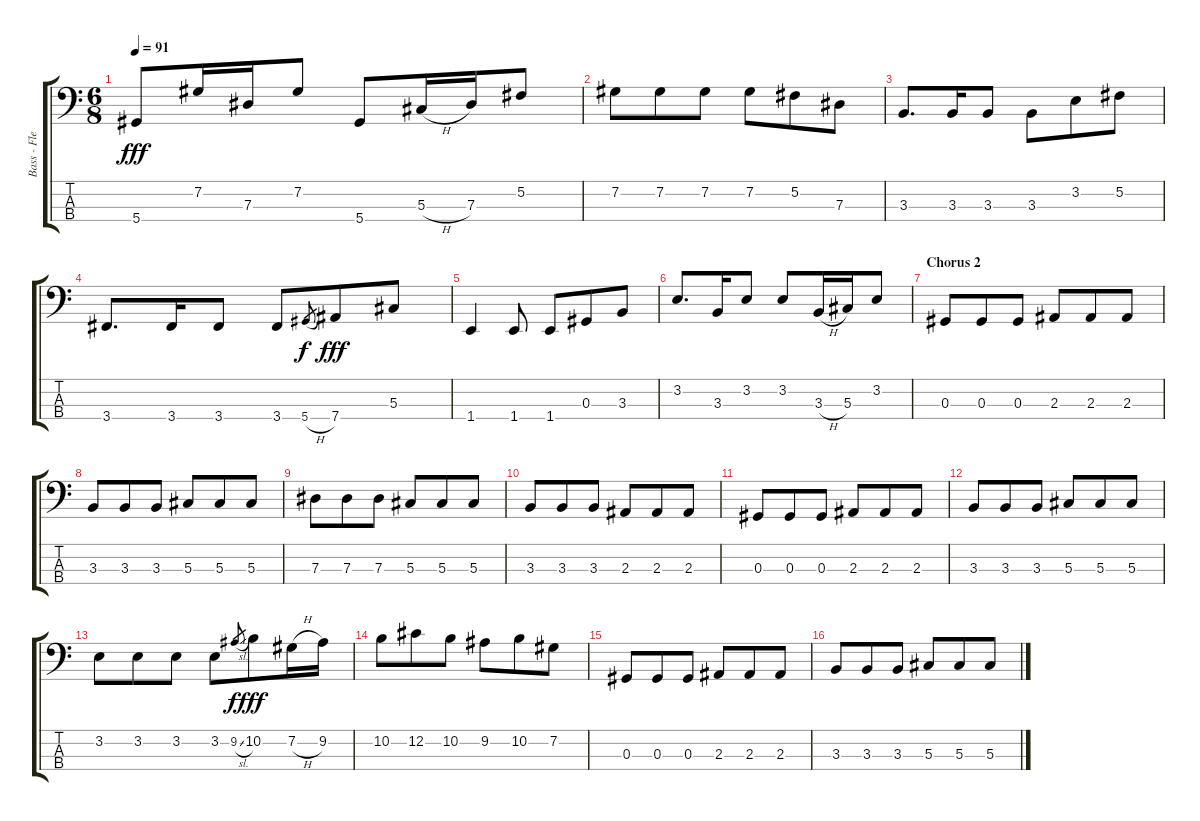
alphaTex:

\track ("Bass - Flea" "Bass - Fle") {instrument electricbassfinger}
\staff {score tabs}
\tuning (Gb2 Db2 Ab1 Eb1) {hide}
\ts (6 8)
\tempo 91
\clef f4
\ks c
5.4.8{dy fff} 7.2.16 7.3.16 7.2.8 5.4.8 5.3{h}.16 7.3.16 5.2.8 |
7.2.8 7.2.8 7.2.8 7.2.8 5.2.8 7.3.8 |
3.3.8{d} 3.3.16 3.3.8 3.3.8 3.2.8 5.2.8 |
3.4.8{d} 3.4.16 3.4.8 3.4.8 5.4{h}.8{gr dy f} 7.4.8{dy fff} 5.3.8 |
1.4.4 1.4.8 1.4.8 0.3.8 3.3.8 |
3.2.8{d} 3.3.16 3.2.8 3.2.8 3.3{h}.16 5.3.16 3.2.8 |
\section ("" "Chorus 2")
0.3.8 0.3.8 0.3.8 2.3.8 2.3.8 2.3.8 |
3.3.8 3.3.8 3.3.8 5.3.8 5.3.8 5.3.8 |
7.3.8 7.3.8 7.3.8 5.3.8 5.3.8 5.3.8 |
3.3.8 3.3.8 3.3.8 2.3.8 2.3.8 2.3.8 |
0.3.8 0.3.8 0.3.8 2.3.8 2.3.8 2.3.8 |
3.3.8 3.3.8 3.3.8 5.3.8 5.3.8 5.3.8 |
3.2.8 3.2.8 3.2.8 3.2.8 9.2{sl}.8{gr dy f} 10.2.8{dy fff} 7.2{h}.16 9.2.16 |
10.2.8 12.2.8 10.2.8 9.2.8 10.2.8 7.2.8 |
0.3.8 0.3.8 0.3.8 2.3.8 2.3.8 2.3.8 |
3.3.8 3.3.8 3.3.8 5.3.8 5.3.8 5.3.8
